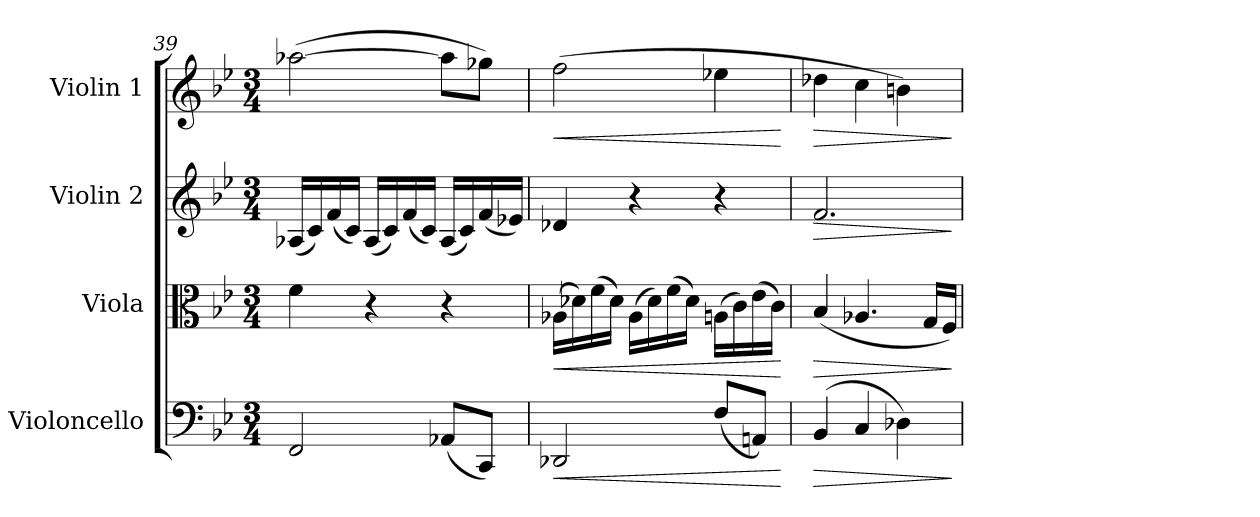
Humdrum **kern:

**kern	**dynam	**kern	**dynam	**kern	**dynam	**kern	**dynam
*part4	*part4	*part3	*part3	*part2	*part2	*part1	*part1
*staff4	*staff4	*staff3	*staff3	*staff2	*staff2	*staff1	*staff1
*I"Violoncello	*	*I"Viola	*	*I"Violin 2	*	*I"Violin 1	*
*I'Vc	*	*I'Vla	*	*I'Vln	*	*I'Vln	*
*clefF4	*	*clefC3	*	*clefG2	*	*clefG2	*
*k[b-e-]	*	*k[b-e-]	*	*k[b-e-]	*	*k[b-e-]	*
*M3/4	*	*M3/4	*	*M3/4	*	*M3/4	*
=39	=39	=39	=39	=39	=39	=39	=39
2FF/	.	4f\	.	(16A-X/LL	.	([2aa-X\	.
.	.	.	.	16c/)	.	.	.
.	.	.	.	(16f/	.	.	.
.	.	.	.	16c/JJ)	.	.	.
.	.	4r	.	(16A-/LL	.	.	.
.	.	.	.	16c/)	.	.	.
.	.	.	.	(16f/	.	.	.
.	.	.	.	16c/JJ)	.	.	.
(8AA-X/L	.	4r	.	(16A-/LL	.	8aa-\L]	.
.	.	.	.	16c/)	.	.	.
8CC/J)	.	.	.	(16f/	.	8gg-X\J)	.
.	.	.	.	16e-X/JJ)	.	.	.
=40	=40	=40	=40	=40	=40	=40	=40
!	!LO:HP:b	!	!LO:HP:b	!	!	!	!LO:HP:b
2DD-X/	<	(16A-X\LL	<	4d-X/	.	(2ff\	<
.	.	16d-X\)	.	.	.	.	.
.	.	(16f\	.	.	.	.	.
.	.	16d-\JJ)	.	.	.	.	.
.	.	(16A-\LL	.	4r	.	.	.
.	.	16d-\)	.	.	.	.	.
.	.	(16f\	.	.	.	.	.
.	.	16d-\JJ)	.	.	.	.	.
(8F/L	.	(16An\LL	.	4r	.	4ee-X\	.
.	.	16c\)	.	.	.	.	.
8AAn/J)	.	(16e-\	.	.	.	.	.
.	.	16c\JJ)	.	.	.	.	.
.	[	.	[	.	.	.	[
!!LO:LB:g=z
=41	=41	=41	=41	=41	=41	=41	=41
!	!LO:HP:b	!	!LO:HP:b	!	!LO:HP:b	!	!LO:HP:b
(4BB-/	>	(4B-/	>	2.f/	>	4dd-X\	>
4C/	.	4.A-X/	.	.	.	4cc\	.
4D-X\)	.	.	.	.	.	4bn\)	.
.	.	16G/LL	.	.	.	.	.
.	.	16F/JJ)	.	.	.	.	.
.	]	.	]	.	]	.	]
=	=	=	=	=	=	=	=
*-	*-	*-	*-	*-	*-	*-	*-
